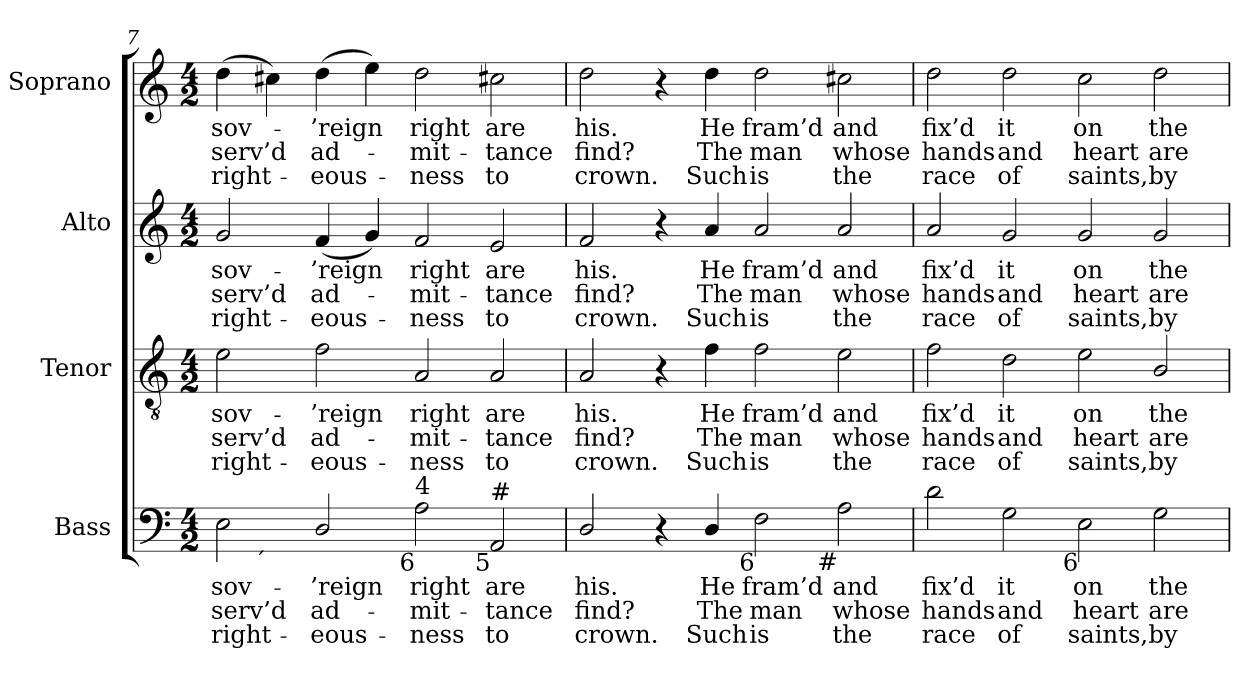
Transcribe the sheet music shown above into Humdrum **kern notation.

**kern	**text	**text	**text	**kern	**text	**text	**text	**kern	**text	**text	**text	**kern	**text	**text	**text
*part4	*part4	*part4	*part4	*part3	*part3	*part3	*part3	*part2	*part2	*part2	*part2	*part1	*part1	*part1	*part1
*staff4	*staff4	*staff4	*staff4	*staff3	*staff3	*staff3	*staff3	*staff2	*staff2	*staff2	*staff2	*staff1	*staff1	*staff1	*staff1
*I"Bass	*	*	*	*I"Tenor	*	*	*	*I"Alto	*	*	*	*I"Soprano	*	*	*
*I'B.	*	*	*	*I'T.	*	*	*	*I'A.	*	*	*	*I'S.	*	*	*
*clefF4	*	*	*	*clefGv2	*	*	*	*clefG2	*	*	*	*clefG2	*	*	*
*	*	*	*	*ITrd7c12	*	*	*	*	*	*	*	*	*	*	*
*k[]	*	*	*	*k[]	*	*	*	*k[]	*	*	*	*k[]	*	*	*
*C:	*	*	*	*C:	*	*	*	*C:	*	*	*	*C:	*	*	*
*M4/2	*	*	*	*M4/2	*	*	*	*M4/2	*	*	*	*M4/2	*	*	*
=7	=7	=7	=7	=7	=7	=7	=7	=7	=7	=7	=7	=7	=7	=7	=7
!	!LO:LY:b:color=#000000	!LO:LY:b:color=#000000	!LO:LY:b:color=#000000	!	!	!	!	!	!	!	!	!	!	!	!
!	!	!	!	!	!LO:LY:b:color=#000000	!LO:LY:b:color=#000000	!LO:LY:b:color=#000000	!	!	!	!	!	!	!	!
!	!	!	!	!	!	!	!	!	!LO:LY:b:color=#000000	!LO:LY:b:color=#000000	!LO:LY:b:color=#000000	!	!	!	!
!LO:TX:b:rj:t=7	!	!	!	!	!	!	!	!	!	!	!	!	!	!	!
!	!	!	!	!	!	!	!	!	!	!	!	!	!LO:LY:b:color=#000000	!LO:LY:b:color=#000000	!LO:LY:b:color=#000000
*^	*	*	*	*	*	*	*	*	*	*	*	*	*	*	*
2Ei\	4ryy	sov-	-serv’d	right-	2Ei\	sov-	-serv’d	right-	2gi/	sov-	-serv’d	right-	(4ddi\	sov-	-serv’d	right-
!	!LO:TX:b:rj:t=´	!	!	!	!	!	!	!	!	!	!	!	!	!	!	!
.	1..ryy	.	.	.	.	.	.	.	.	.	.	.	4cc#Xi\)	.	.	.
!	!	!LO:LY:b:color=#000000	!LO:LY:b:color=#000000	!LO:LY:b:color=#000000	!	!	!	!	!	!	!	!	!	!	!	!
!	!	!	!	!	!	!LO:LY:b:color=#000000	!LO:LY:b:color=#000000	!LO:LY:b:color=#000000	!	!	!	!	!	!	!	!
!	!	!	!	!	!	!	!	!	!	!LO:LY:b:color=#000000	!LO:LY:b:color=#000000	!LO:LY:b:color=#000000	!	!	!	!
!	!	!	!	!	!	!	!	!	!	!	!	!	!	!LO:LY:b:color=#000000	!LO:LY:b:color=#000000	!LO:LY:b:color=#000000
2Di/	.	-’reign	ad-	-eous-	2Fi\	-’reign	ad-	-eous-	(4fi/	-’reign	ad-	-eous-	(4ddi\	-’reign	ad-	-eous-
.	.	.	.	.	.	.	.	.	4gi/)	.	.	.	4eei\)	.	.	.
!	!	!LO:LY:b:color=#000000	!LO:LY:b:color=#000000	!LO:LY:b:color=#000000	!	!	!	!	!	!	!	!	!	!	!	!
!	!	!	!	!	!	!LO:LY:b:color=#000000	!LO:LY:b:color=#000000	!LO:LY:b:color=#000000	!	!	!	!	!	!	!	!
!	!	!	!	!	!	!	!	!	!	!LO:LY:b:color=#000000	!LO:LY:b:color=#000000	!LO:LY:b:color=#000000	!	!	!	!
!LO:TX:b:rj:t=6	!	!	!	!	!	!	!	!	!	!	!	!	!	!	!	!
!LO:TX:t=4	!	!	!	!	!	!	!	!	!	!	!	!	!	!	!	!
!	!	!	!	!	!	!	!	!	!	!	!	!	!	!LO:LY:b:color=#000000	!LO:LY:b:color=#000000	!LO:LY:b:color=#000000
2Ai\	.	right	-mit-	-ness	2AAi/	right	-mit-	-ness	2fi/	right	-mit-	-ness	2ddi\	right	-mit-	-ness
!	!	!LO:LY:b:color=#000000	!LO:LY:b:color=#000000	!LO:LY:b:color=#000000	!	!	!	!	!	!	!	!	!	!	!	!
!	!	!	!	!	!	!LO:LY:b:color=#000000	!LO:LY:b:color=#000000	!LO:LY:b:color=#000000	!	!	!	!	!	!	!	!
!	!	!	!	!	!	!	!	!	!	!LO:LY:b:color=#000000	!LO:LY:b:color=#000000	!LO:LY:b:color=#000000	!	!	!	!
!LO:TX:b:rj:t=5	!	!	!	!	!	!	!	!	!	!	!	!	!	!	!	!
!LO:TX:t=#	!	!	!	!	!	!	!	!	!	!	!	!	!	!	!	!
!	!	!	!	!	!	!	!	!	!	!	!	!	!	!LO:LY:b:color=#000000	!LO:LY:b:color=#000000	!LO:LY:b:color=#000000
2AAi/	.	are	-tance	to	2AAi/	are	-tance	to	2ei/	are	-tance	to	2cc#Xi\	are	-tance	to
*v	*v	*	*	*	*	*	*	*	*	*	*	*	*	*	*	*
=8	=8	=8	=8	=8	=8	=8	=8	=8	=8	=8	=8	=8	=8	=8	=8
*^	*	*	*	*	*	*	*	*	*	*	*	*	*	*	*
!	!	!LO:LY:b:color=#000000	!LO:LY:b:color=#000000	!LO:LY:b:color=#000000	!	!	!	!	!	!	!	!	!	!	!	!
*v	*v	*	*	*	*	*	*	*	*	*	*	*	*	*	*	*
*^	*	*	*	*	*	*	*	*	*	*	*	*	*	*	*
!	!	!	!	!	!	!LO:LY:b:color=#000000	!LO:LY:b:color=#000000	!LO:LY:b:color=#000000	!	!	!	!	!	!	!	!
*v	*v	*	*	*	*	*	*	*	*	*	*	*	*	*	*	*
*^	*	*	*	*	*	*	*	*	*	*	*	*	*	*	*
!	!	!	!	!	!	!	!	!	!	!LO:LY:b:color=#000000	!LO:LY:b:color=#000000	!LO:LY:b:color=#000000	!	!	!	!
*v	*v	*	*	*	*	*	*	*	*	*	*	*	*	*	*	*
*^	*	*	*	*	*	*	*	*	*	*	*	*	*	*	*
!	!	!	!	!	!	!	!	!	!	!	!	!	!	!LO:LY:b:color=#000000	!LO:LY:b:color=#000000	!LO:LY:b:color=#000000
*v	*v	*	*	*	*	*	*	*	*	*	*	*	*	*	*	*
2Di/	his.	find?	crown.	2AAi/	his.	find?	crown.	2fi/	his.	find?	crown.	2ddi\	his.	find?	crown.
4r	.	.	.	4r	.	.	.	4r	.	.	.	4r	.	.	.
!	!LO:LY:b:color=#000000	!LO:LY:b:color=#000000	!LO:LY:b:color=#000000	!	!	!	!	!	!	!	!	!	!	!	!
!	!	!	!	!	!LO:LY:b:color=#000000	!LO:LY:b:color=#000000	!LO:LY:b:color=#000000	!	!	!	!	!	!	!	!
!	!	!	!	!	!	!	!	!	!LO:LY:b:color=#000000	!LO:LY:b:color=#000000	!LO:LY:b:color=#000000	!	!	!	!
!	!	!	!	!	!	!	!	!	!	!	!	!	!LO:LY:b:color=#000000	!LO:LY:b:color=#000000	!LO:LY:b:color=#000000
4Di/	He	The	Such	4Fi\	He	The	Such	4ai/	He	The	Such	4ddi\	He	The	Such
!	!LO:LY:b:color=#000000	!LO:LY:b:color=#000000	!LO:LY:b:color=#000000	!	!	!	!	!	!	!	!	!	!	!	!
!	!	!	!	!	!LO:LY:b:color=#000000	!LO:LY:b:color=#000000	!LO:LY:b:color=#000000	!	!	!	!	!	!	!	!
!	!	!	!	!	!	!	!	!	!LO:LY:b:color=#000000	!LO:LY:b:color=#000000	!LO:LY:b:color=#000000	!	!	!	!
!LO:TX:b:rj:t=6	!	!	!	!	!	!	!	!	!	!	!	!	!	!	!
!	!	!	!	!	!	!	!	!	!	!	!	!	!LO:LY:b:color=#000000	!LO:LY:b:color=#000000	!LO:LY:b:color=#000000
2Fi\	fram’d	man	is	2Fi\	fram’d	man	is	2ai/	fram’d	man	is	2ddi\	fram’d	man	is
!	!LO:LY:b:color=#000000	!LO:LY:b:color=#000000	!LO:LY:b:color=#000000	!	!	!	!	!	!	!	!	!	!	!	!
!	!	!	!	!	!LO:LY:b:color=#000000	!LO:LY:b:color=#000000	!LO:LY:b:color=#000000	!	!	!	!	!	!	!	!
!	!	!	!	!	!	!	!	!	!LO:LY:b:color=#000000	!LO:LY:b:color=#000000	!LO:LY:b:color=#000000	!	!	!	!
!LO:TX:b:rj:t=#	!	!	!	!	!	!	!	!	!	!	!	!	!	!	!
!	!	!	!	!	!	!	!	!	!	!	!	!	!LO:LY:b:color=#000000	!LO:LY:b:color=#000000	!LO:LY:b:color=#000000
2Ai\	and	whose	the	2Ei\	and	whose	the	2ai/	and	whose	the	2cc#Xi\	and	whose	the
!!LO:PB:g=z
=9	=9	=9	=9	=9	=9	=9	=9	=9	=9	=9	=9	=9	=9	=9	=9
!	!LO:LY:b:color=#000000	!LO:LY:b:color=#000000	!LO:LY:b:color=#000000	!	!	!	!	!	!	!	!	!	!	!	!
!	!	!	!	!	!LO:LY:b:color=#000000	!LO:LY:b:color=#000000	!LO:LY:b:color=#000000	!	!	!	!	!	!	!	!
!	!	!	!	!	!	!	!	!	!LO:LY:b:color=#000000	!LO:LY:b:color=#000000	!LO:LY:b:color=#000000	!	!	!	!
!	!	!	!	!	!	!	!	!	!	!	!	!	!LO:LY:b:color=#000000	!LO:LY:b:color=#000000	!LO:LY:b:color=#000000
2di\	fix’d	hands	race	2Fi\	fix’d	hands	race	2ai/	fix’d	hands	race	2ddi\	fix’d	hands	race
!	!LO:LY:b:color=#000000	!LO:LY:b:color=#000000	!LO:LY:b:color=#000000	!	!	!	!	!	!	!	!	!	!	!	!
!	!	!	!	!	!LO:LY:b:color=#000000	!LO:LY:b:color=#000000	!LO:LY:b:color=#000000	!	!	!	!	!	!	!	!
!	!	!	!	!	!	!	!	!	!LO:LY:b:color=#000000	!LO:LY:b:color=#000000	!LO:LY:b:color=#000000	!	!	!	!
!	!	!	!	!	!	!	!	!	!	!	!	!	!LO:LY:b:color=#000000	!LO:LY:b:color=#000000	!LO:LY:b:color=#000000
2Gi\	it	and	of	2Di\	it	and	of	2gi/	it	and	of	2ddi\	it	and	of
!	!LO:LY:b:color=#000000	!LO:LY:b:color=#000000	!LO:LY:b:color=#000000	!	!	!	!	!	!	!	!	!	!	!	!
!	!	!	!	!	!LO:LY:b:color=#000000	!LO:LY:b:color=#000000	!LO:LY:b:color=#000000	!	!	!	!	!	!	!	!
!	!	!	!	!	!	!	!	!	!LO:LY:b:color=#000000	!LO:LY:b:color=#000000	!LO:LY:b:color=#000000	!	!	!	!
!LO:TX:b:rj:t=6	!	!	!	!	!	!	!	!	!	!	!	!	!	!	!
!	!	!	!	!	!	!	!	!	!	!	!	!	!LO:LY:b:color=#000000	!LO:LY:b:color=#000000	!LO:LY:b:color=#000000
2Ei\	on	heart	saints,	2Ei\	on	heart	saints,	2gi/	on	heart	saints,	2cci\	on	heart	saints,
!	!LO:LY:b:color=#000000	!LO:LY:b:color=#000000	!LO:LY:b:color=#000000	!	!	!	!	!	!	!	!	!	!	!	!
!	!	!	!	!	!LO:LY:b:color=#000000	!LO:LY:b:color=#000000	!LO:LY:b:color=#000000	!	!	!	!	!	!	!	!
!	!	!	!	!	!	!	!	!	!LO:LY:b:color=#000000	!LO:LY:b:color=#000000	!LO:LY:b:color=#000000	!	!	!	!
!	!	!	!	!	!	!	!	!	!	!	!	!	!LO:LY:b:color=#000000	!LO:LY:b:color=#000000	!LO:LY:b:color=#000000
2Gi\	the	are	by	2BBi/	the	are	by	2gi/	the	are	by	2ddi\	the	are	by
=	=	=	=	=	=	=	=	=	=	=	=	=	=	=	=
*-	*-	*-	*-	*-	*-	*-	*-	*-	*-	*-	*-	*-	*-	*-	*-
